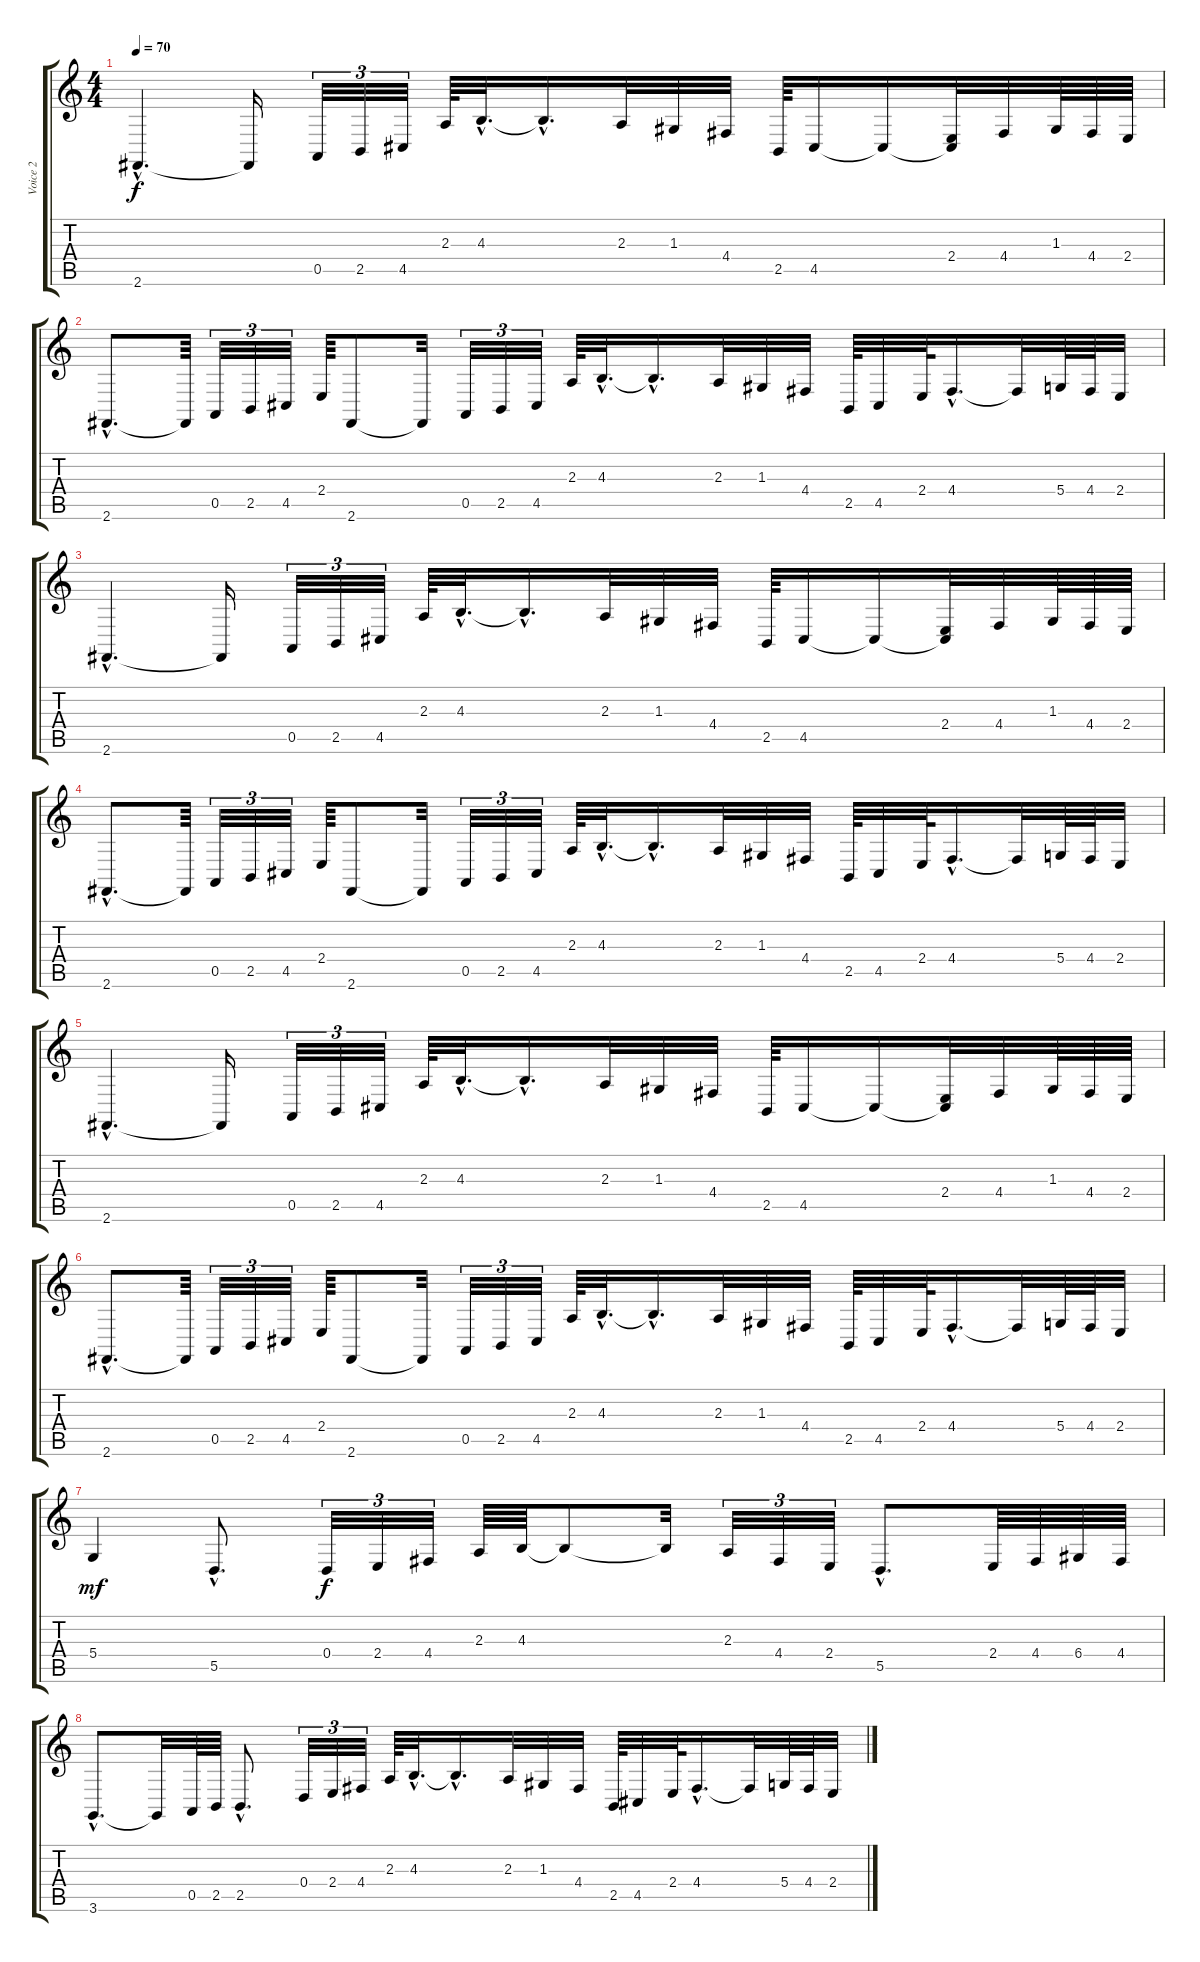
\track ("Voice 2" "Voice 2") {instrument clarinet}
\staff {score tabs}
\tuning (E4 B3 G3 D3 A2 E2) {hide}
\ts (4 4)
\tempo 70
\clef g2
\ks c
2.6{hac}.4{d dy f} 2.6{t}.16 0.5.32{tu (3 2)} 2.5.32{tu (3 2)} 4.5.32{tu (3 2)} 2.3.64 4.3{hac}.32{d} 4.3{hac t}.16{d} 2.3.32 1.3.32 4.4.32 2.5.64 4.5.16 4.5{t}.16 (2.4 4.5{t}).32 4.4.32 1.3.64 4.4.64 2.4.64 |
2.6{hac}.8{d} 2.6{t}.64 0.5.32{tu (3 2)} 2.5.32{tu (3 2)} 4.5.32{tu (3 2)} 2.4.64 2.6.8 2.6{t}.32 0.5.32{tu (3 2)} 2.5.32{tu (3 2)} 4.5.32{tu (3 2)} 2.3.64 4.3{hac}.32{d} 4.3{hac t}.16{d} 2.3.32 1.3.32 4.4.32 2.5.64 4.5.32 2.4.64 4.4{hac}.16{d} 4.4{t}.32 5.4.64 4.4.64 2.4.32 |
2.6{hac}.4{d} 2.6{t}.16 0.5.32{tu (3 2)} 2.5.32{tu (3 2)} 4.5.32{tu (3 2)} 2.3.64 4.3{hac}.32{d} 4.3{hac t}.16{d} 2.3.32 1.3.32 4.4.32 2.5.64 4.5.16 4.5{t}.16 (2.4 4.5{t}).32 4.4.32 1.3.64 4.4.64 2.4.64 |
2.6{hac}.8{d} 2.6{t}.64 0.5.32{tu (3 2)} 2.5.32{tu (3 2)} 4.5.32{tu (3 2)} 2.4.64 2.6.8 2.6{t}.32 0.5.32{tu (3 2)} 2.5.32{tu (3 2)} 4.5.32{tu (3 2)} 2.3.64 4.3{hac}.32{d} 4.3{hac t}.16{d} 2.3.32 1.3.32 4.4.32 2.5.64 4.5.32 2.4.64 4.4{hac}.16{d} 4.4{t}.32 5.4.64 4.4.64 2.4.32 |
2.6{hac}.4{d} 2.6{t}.16 0.5.32{tu (3 2)} 2.5.32{tu (3 2)} 4.5.32{tu (3 2)} 2.3.64 4.3{hac}.32{d} 4.3{hac t}.16{d} 2.3.32 1.3.32 4.4.32 2.5.64 4.5.16 4.5{t}.16 (2.4 4.5{t}).32 4.4.32 1.3.64 4.4.64 2.4.64 |
2.6{hac}.8{d} 2.6{t}.64 0.5.32{tu (3 2)} 2.5.32{tu (3 2)} 4.5.32{tu (3 2)} 2.4.64 2.6.8 2.6{t}.32 0.5.32{tu (3 2)} 2.5.32{tu (3 2)} 4.5.32{tu (3 2)} 2.3.64 4.3{hac}.32{d} 4.3{hac t}.16{d} 2.3.32 1.3.32 4.4.32 2.5.64 4.5.32 2.4.64 4.4{hac}.16{d} 4.4{t}.32 5.4.64 4.4.64 2.4.32 |
5.4.4{dy mf} 5.5{hac}.8{d} 0.4.32{tu (3 2) dy f volume 12} 2.4.32{tu (3 2)} 4.4.32{tu (3 2)} 2.3.64 4.3.64 4.3{t}.8 4.3{t}.32 2.3.32{tu (3 2)} 4.4.32{tu (3 2)} 2.4.32{tu (3 2)} 5.5{hac}.8{d} 2.4.64 4.4.64 6.4.64 4.4.64 |
3.6{hac}.8{d} 3.6{t}.32 0.5.64 2.5.64 2.5{hac}.8{d} 0.4.32{tu (3 2)} 2.4.32{tu (3 2)} 4.4.32{tu (3 2)} 2.3.64 4.3{hac}.32{d} 4.3{hac t}.16{d} 2.3.32 1.3.32 4.4.32 2.5.64 4.5.32 2.4.64 4.4{hac}.16{d} 4.4{t}.32 5.4.64 4.4.64 2.4.32
